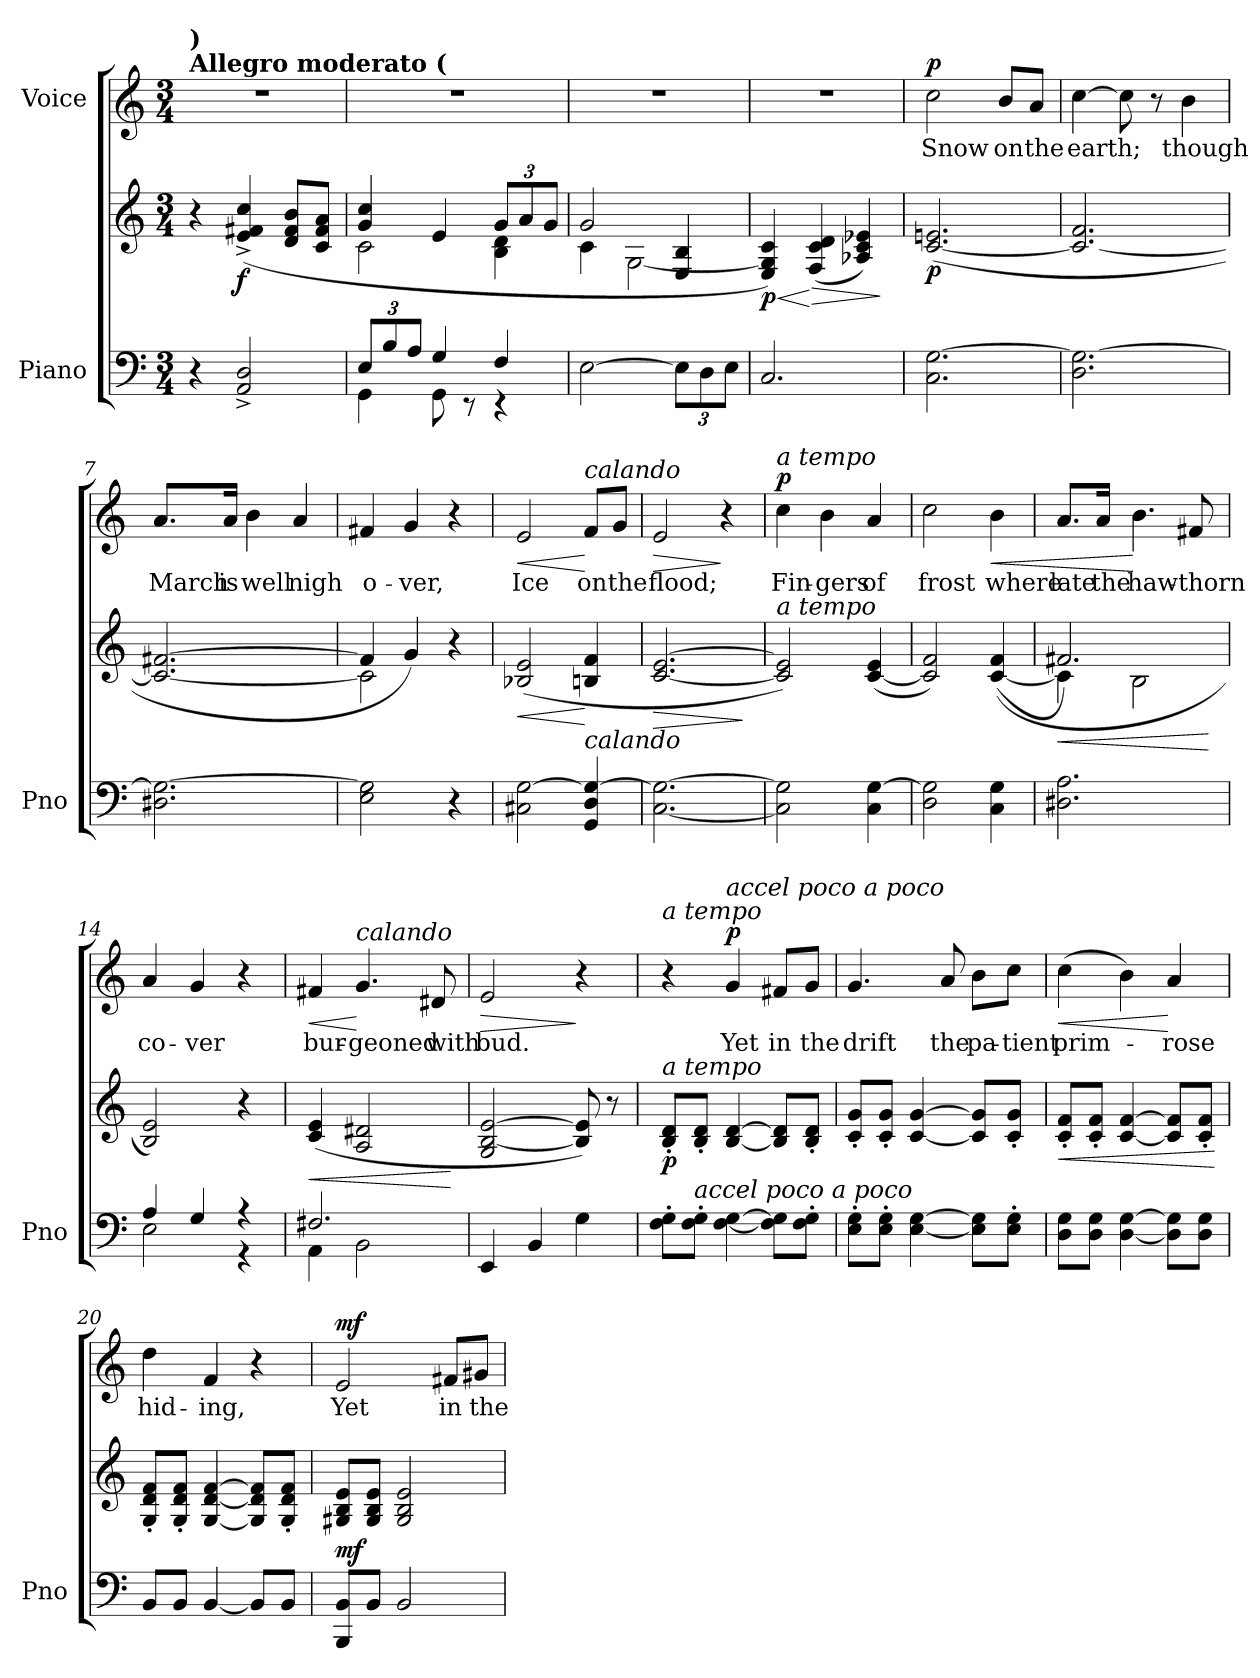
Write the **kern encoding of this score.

**kern	**kern	**dynam	**kern	**text	**dynam
*part2	*part2	*part2	*part1	*part1	*part1
*staff3	*staff2	*staff2/3	*staff1	*staff1	*staff1
*I"Piano	*	*	*I"Voice	*	*
*I'Pno	*	*	*	*	*
*clefF4	*clefG2	*	*clefG2	*	*
*k[]	*k[]	*	*k[]	*	*
*M3/4	*M3/4	*	*M3/4	*	*
*MM80	*MM80	*	*MM80	*	*
=1	=1	=1	=1	=1	=1
!	!	!	!LO:TX:a:B:t=Allegro moderato        (	!	!
!	!	!	!LO:TX:a:B:t=)	!	!
4r	4r	.	2.r	.	.
!	!	!LO:DY:b	!	!	!
2AA/^> 2D/^>	(4e/^> 4f#X/^> 4cc/^>	f	.	.	.
.	8d/ 8f#/ 8b/L	.	.	.	.
.	8c/ 8f#/ 8a/J	.	.	.	.
=2	=2	=2	=2	=2	=2
*Xbrackettup	*	*	*	*	*
*^	*^	*	*	*	*
12E/L	4GG\	4g/ 4cc/	2c\	.	2.r	.	.
12B/	.	.	.	.	.	.	.
12A/J	.	.	.	.	.	.	.
4G/	8GG\	4e/	.	.	.	.	.
.	8r	.	.	.	.	.	.
*	*	*Xbrackettup	*	*	*	*	*
4F/	4r	12g/L	4B\ 4d\	.	.	.	.
.	.	12a/	.	.	.	.	.
.	.	12g/J	.	.	.	.	.
*v	*v	*	*	*	*	*	*
=3	=3	=3	=3	=3	=3	=3
[2E\	2g/	4c\	.	2.r	.	.
.	.	[2G\	.	.	.	.
*brackettup	*	*	*	*	*	*
12E\L]	4E/ 4B/	.	.	.	.	.
12D\	.	.	.	.	.	.
12E\J	.	.	.	.	.	.
*	*v	*v	*	*	*	*
=4	=4	=4	=4	=4	=4
!	!	!LO:HP:b	!	!	!
!	!	!LO:DY:n=1:b	!	!	!
2.C/	4E/ 4G/] 4c/)	< p	2.r	.	.
!	!	!LO:HP:n=1:b	!	!	!
.	(>4F/ 4c/ 4d/	[ >	.	.	.
.	4A-X/ 4c/ 4e-X/)	.	.	.	.
.	.	]	.	.	.
=5	=5	=5	=5	=5	=5
!	!	!LO:DY:b	!	!	!LO:DY:a
2.C\ [2.G\	([2.c/ 2.en/	p	2cc\	Snow	p
.	.	.	8b/L	on	.
.	.	.	8a/J	the	.
=6	=6	=6	=6	=6	=6
2.D\ 2.G\_	2.c/_ 2.f/	.	[4cc\	earth;	.
.	.	.	8cc\]	.	.
.	.	.	8r	.	.
.	.	.	4b\	though	.
=7	=7	=7	=7	=7	=7
2.D#X\ 2.G\_	2.c/_ [2.f#X/	.	8.a/L	March	.
.	.	.	16a/Jk	is	.
.	.	.	4b\	well	.
.	.	.	4a/	nigh	.
=8	=8	=8	=8	=8	=8
*	*^	*	*	*	*
2E\ 2G\]	4f#/]	2c\]	.	4f#X/	o-	.
.	4g/)	.	.	4g/	-ver,	.
4r	4r	4ryy	.	4r	.	.
=9	=9	=9	=9	=9	=9	=9
!	!	!	!LO:HP:b	!	!	!LO:HP:b
*	*v	*v	*	*	*	*
2C#X\ [2G\	(2B-X/ 2e/	<	2e/	Ice	<
!	!	!	!LO:TX:i:t=calando	!	!
!LO:TX:i:t=calando	!	!	!	!	!
4GG/ 4D/ 4G/_	4Bn/ 4f/	[	8f/L	on	[
.	.	.	8g/J	the	.
=10	=10	=10	=10	=10	=10
!	!	!LO:HP:b	!	!	!LO:HP:b
[2.C\ 2.G\_	[2.c/ [2.e/	>	2e/	flood;	>
.	.	.	4r	.	]
.	.	]	.	.	.
=11	=11	=11	=11	=11	=11
!	!	!	!LO:TX:i:t=a tempo	!	!
!	!LO:TX:i:t=a tempo	!	!	!	!
!	!	!	!	!	!LO:DY:a
2C\] 2G\]	2c/] 2e/])	.	4cc\	Fin-	p
.	.	.	4b\	-gers	.
4C\ [4G\	([4c/ 4e/	.	4a/	of	.
=12	=12	=12	=12	=12	=12
2D\ 2G\]	2c/] 2f/)	.	2cc\	frost	.
!	!	!	!	!	!LO:HP:b
4C\ 4G\	(>([<4c/ 4f/	.	4b\	where	<
=13	=13	=13	=13	=13	=13
!	!	!LO:HP:b	!	!	!
*	*^	*	*	*	*
2.D#X\ 2.A\	2.f#X/)	4c\]	<	8.a/L	late	.
.	.	.	.	16a/Jk	the	.
.	.	2B\	.	4.b\	haw-	[
.	.	.	.	8f#X/	-thorn	.
*	*v	*v	*	*	*	*
.	.	[	.	.	.
=14	=14	=14	=14	=14	=14
*^	*	*	*	*	*
4A/	2E\	2B/ 2e/)	.	4a/	co-	.
4G/	.	.	.	4g/	-ver	.
4r	4r	4r	.	4r	.	.
=15	=15	=15	=15	=15	=15	=15
!	!	!	!LO:HP:b	!	!	!LO:HP:b
2.F#X/	4AA\	(4c/ 4e/	<	4f#X/	bur-	<
!	!	!	!	!LO:TX:i:t=calando	!	!
.	2BB\	2A/ 2d#X/	.	4.g/	-geoned	[
.	.	.	.	8d#X/	with	.
*v	*v	*	*	*	*	*
.	.	[	.	.	.
=16	=16	=16	=16	=16	=16
!	!	!	!	!	!LO:HP:b
4EE/	2G/ [2B/ [2e/	.	2e/	bud.	>
4BB/	.	.	.	.	.
4G\	8B/] 8e/])	.	4r	.	]
.	8r	.	.	.	.
=17	=17	=17	=17	=17	=17
!	!	!	!LO:TX:i:t=a tempo	!	!
!	!LO:TX:i:t=a tempo	!	!	!	!
!	!	!LO:DY:b	!	!	!
8F\' 8G\'L	8B/' 8d/'L	p	4r	.	.
!LO:TX:i:t=accel poco a poco	!	!	!	!	!
8F\' 8G\'J	8B/' 8d/'J	.	.	.	.
!	!	!	!LO:TX:i:t=accel poco a poco	!	!
!	!	!	!	!	!LO:DY:a
[4F\ [4G\	[4B/ [4d/	.	4g/	Yet	p
8F\] 8G\]L	8B/] 8d/]L	.	8f#X/L	in	.
8F\' 8G\'J	8B/' 8d/'J	.	8g/J	the	.
=18	=18	=18	=18	=18	=18
8E\' 8G\'L	8c/' 8g/'L	.	4.g/	drift	.
8E\' 8G\'J	8c/' 8g/'J	.	.	.	.
[4E\ [4G\	[4c/ [4g/	.	.	.	.
.	.	.	8a/	the	.
8E\] 8G\]L	8c/] 8g/]L	.	8b\L	pa-	.
8E\' 8G\'J	8c/' 8g/'J	.	8cc\J	-tient	.
=19	=19	=19	=19	=19	=19
!	!	!LO:HP:b	!	!	!LO:HP:b
8D\ 8G\L	8c/' 8f/'L	<	(4cc\	prim-	<
8D\ 8G\J	8c/' 8f/'J	.	.	.	.
[4D\ [4G\	[4c/ [4f/	.	4b\)	.	.
8D\] 8G\]L	8c/] 8f/]L	.	4a/	-rose	[
8D\ 8G\J	8c/' 8f/'J	.	.	.	.
.	.	[	.	.	.
=20	=20	=20	=20	=20	=20
8BB/L	8G/' 8d/' 8f/'L	.	4dd\	hid-	.
8BB/J	8G/' 8d/' 8f/'J	.	.	.	.
[4BB/	[4G/ [4d/ [4f/	.	4f/	-ing,	.
8BB/L]	8G/] 8d/] 8f/]L	.	4r	.	.
8BB/J	8G/' 8d/' 8f/'J	.	.	.	.
=21	=21	=21	=21	=21	=21
!	!	!LO:DY:b	!	!	!LO:DY:a
8BBB/ 8BB/L	8G#X/ 8B/ 8e/L	mf	2e/	Yet	mf
8BB/J	8G#/ 8B/ 8e/J	.	.	.	.
2BB/	2G#/ 2B/ 2e/	.	.	.	.
.	.	.	8f#X/L	in	.
.	.	.	8g#X/J	the	.
=	=	=	=	=	=
*-	*-	*-	*-	*-	*-
